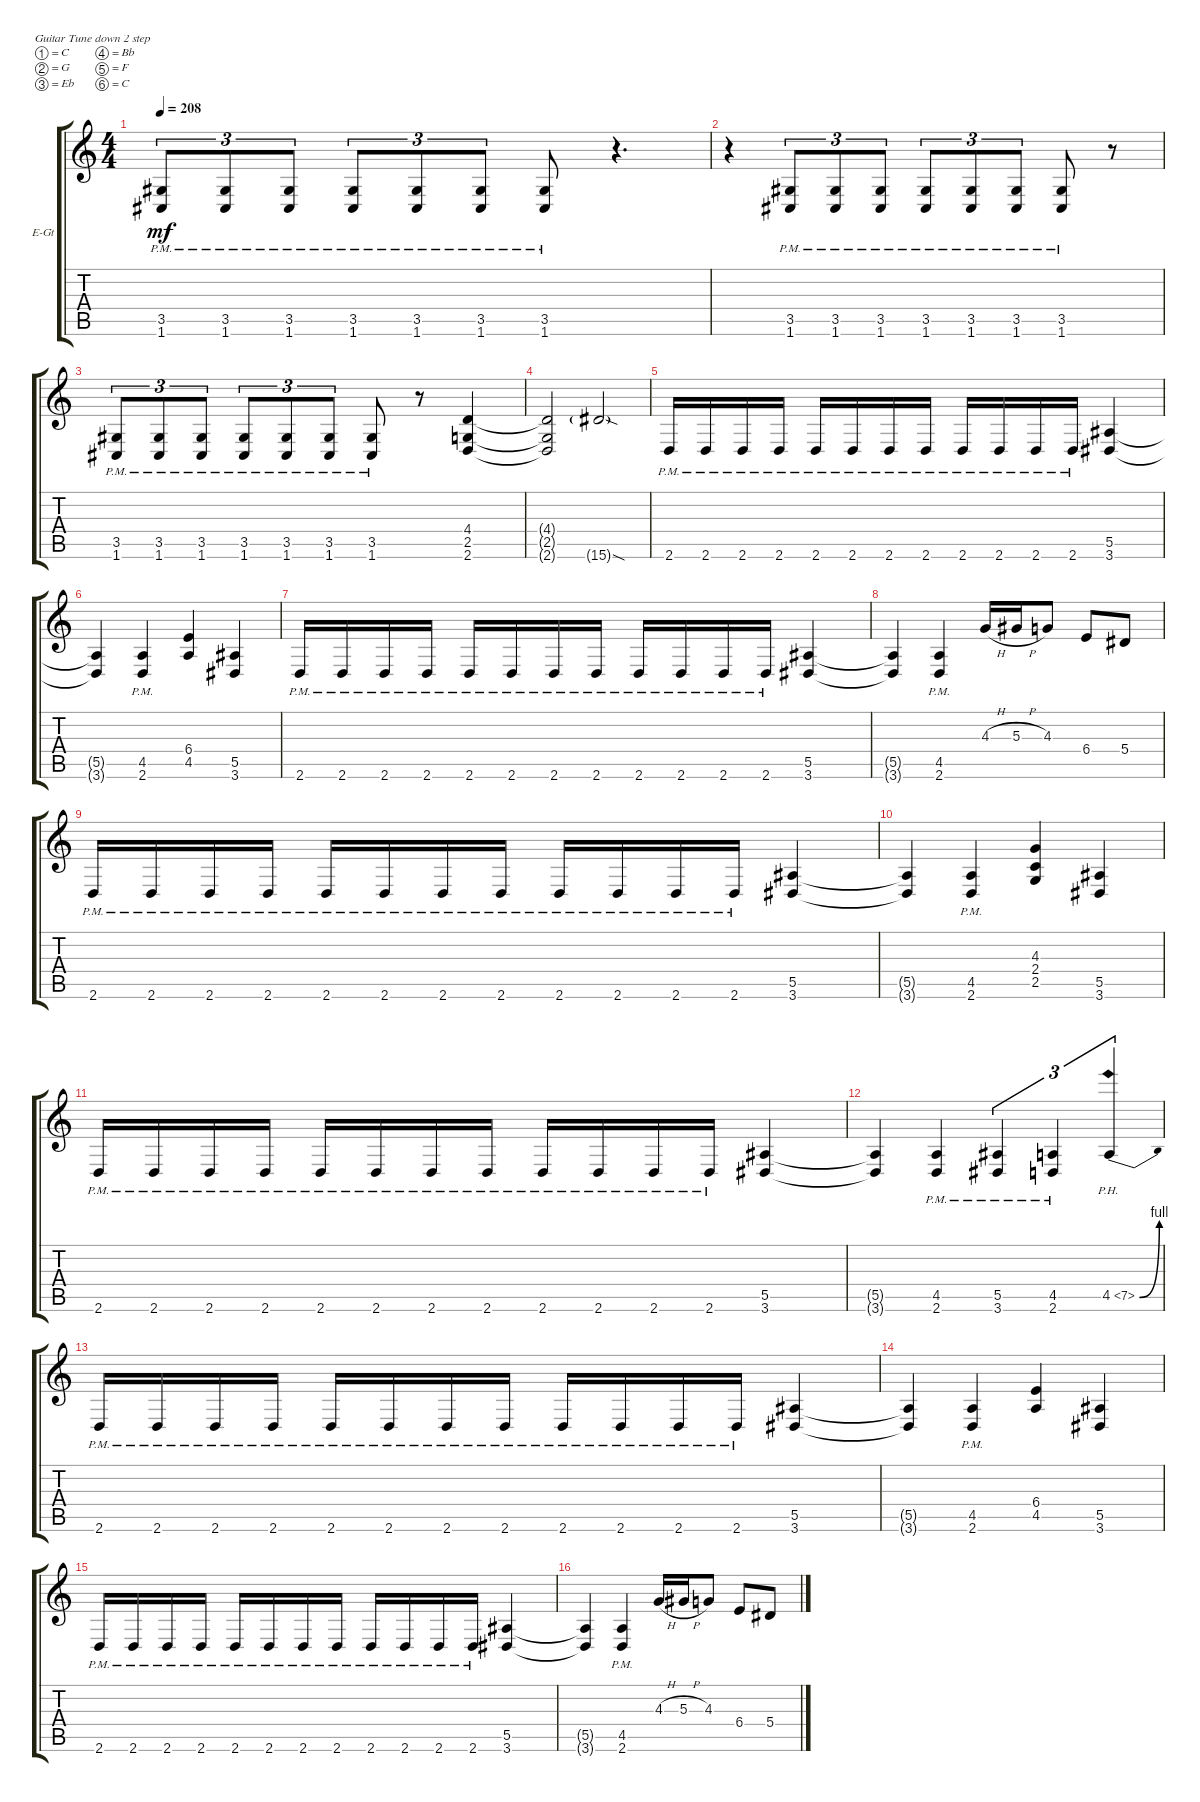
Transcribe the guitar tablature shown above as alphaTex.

\defaultSystemsLayout 4
\bracketExtendMode groupsimilarinstruments
\firstSystemTrackNameOrientation horizontal
\otherSystemsTrackNameOrientation horizontal
\track ("Knight Rhythm" "E-Gt") {instrument overdrivenguitar}
\staff {score tabs}
\tuning (C4 G3 Eb3 Bb2 F2 C2)
\ts (4 4)
\tempo 208
\clef g2
\ks c
(1.6{pm} 3.5{pm}).8{tu (3 2) dy mf} (1.6{pm} 3.5{pm}).8{tu (3 2)} (1.6{pm} 3.5{pm}).8{tu (3 2)} (1.6{pm} 3.5{pm}).8{tu (3 2)} (1.6{pm} 3.5{pm}).8{tu (3 2)} (1.6{pm} 3.5{pm}).8{tu (3 2)} (1.6{pm} 3.5{pm}).8 r.4{d} |
r.4 (1.6{pm} 3.5{pm}).8{tu (3 2)} (1.6{pm} 3.5{pm}).8{tu (3 2)} (1.6{pm} 3.5{pm}).8{tu (3 2)} (1.6{pm} 3.5{pm}).8{tu (3 2)} (1.6{pm} 3.5{pm}).8{tu (3 2)} (1.6{pm} 3.5{pm}).8{tu (3 2)} (1.6{pm} 3.5{pm}).8 r.8 |
(1.6{pm} 3.5{pm}).8{tu (3 2)} (1.6{pm} 3.5{pm}).8{tu (3 2)} (1.6{pm} 3.5{pm}).8{tu (3 2)} (1.6{pm} 3.5{pm}).8{tu (3 2)} (1.6{pm} 3.5{pm}).8{tu (3 2)} (1.6{pm} 3.5{pm}).8{tu (3 2)} (1.6{pm} 3.5{pm}).8 r.8 (2.6 2.5 4.4).4 |
(4.4{t} 2.5{t} 2.6{t}).2 15.6{sod g}.2 |
2.6{pm}.16 2.6{pm}.16 2.6{pm}.16 2.6{pm}.16 2.6{pm}.16 2.6{pm}.16 2.6{pm}.16 2.6{pm}.16 2.6{pm}.16 2.6{pm}.16 2.6{pm}.16 2.6{pm}.16 (3.6 5.5).4 |
(5.5{t} 3.6{t}).4 (2.6{pm} 4.5{pm}).4 (4.5 6.4).4 (3.6 5.5).4 |
2.6{pm}.16 2.6{pm}.16 2.6{pm}.16 2.6{pm}.16 2.6{pm}.16 2.6{pm}.16 2.6{pm}.16 2.6{pm}.16 2.6{pm}.16 2.6{pm}.16 2.6{pm}.16 2.6{pm}.16 (3.6 5.5).4 |
(5.5{t} 3.6{t}).4 (2.6{pm} 4.5{pm}).4 4.3{h}.16 5.3{h}.16 4.3.8 6.4.8 5.4.8 |
2.6{pm}.16 2.6{pm}.16 2.6{pm}.16 2.6{pm}.16 2.6{pm}.16 2.6{pm}.16 2.6{pm}.16 2.6{pm}.16 2.6{pm}.16 2.6{pm}.16 2.6{pm}.16 2.6{pm}.16 (3.6 5.5).4 |
(5.5{t} 3.6{t}).4 (2.6{pm} 4.5{pm}).4 (2.4 4.3 2.5).4 (3.6 5.5).4 |
2.6{pm}.16 2.6{pm}.16 2.6{pm}.16 2.6{pm}.16 2.6{pm}.16 2.6{pm}.16 2.6{pm}.16 2.6{pm}.16 2.6{pm}.16 2.6{pm}.16 2.6{pm}.16 2.6{pm}.16 (3.6 5.5).4 |
(5.5{t} 3.6{t}).4 (2.6{pm} 4.5{pm}).4 (5.5{pm} 3.6{pm}).4{tu (3 2)} (4.5{pm} 2.6{pm}).4{tu (3 2)} 4.5{be (bend 0 0 6.6 4) ph 3}.4{tu (3 2)} |
2.6{pm}.16 2.6{pm}.16 2.6{pm}.16 2.6{pm}.16 2.6{pm}.16 2.6{pm}.16 2.6{pm}.16 2.6{pm}.16 2.6{pm}.16 2.6{pm}.16 2.6{pm}.16 2.6{pm}.16 (3.6 5.5).4 |
(5.5{t} 3.6{t}).4 (2.6{pm} 4.5{pm}).4 (4.5 6.4).4 (3.6 5.5).4 |
2.6{pm}.16 2.6{pm}.16 2.6{pm}.16 2.6{pm}.16 2.6{pm}.16 2.6{pm}.16 2.6{pm}.16 2.6{pm}.16 2.6{pm}.16 2.6{pm}.16 2.6{pm}.16 2.6{pm}.16 (3.6 5.5).4 |
(5.5{t} 3.6{t}).4 (2.6{pm} 4.5{pm}).4 4.3{h}.16 5.3{h}.16 4.3.8 6.4.8 5.4.8
